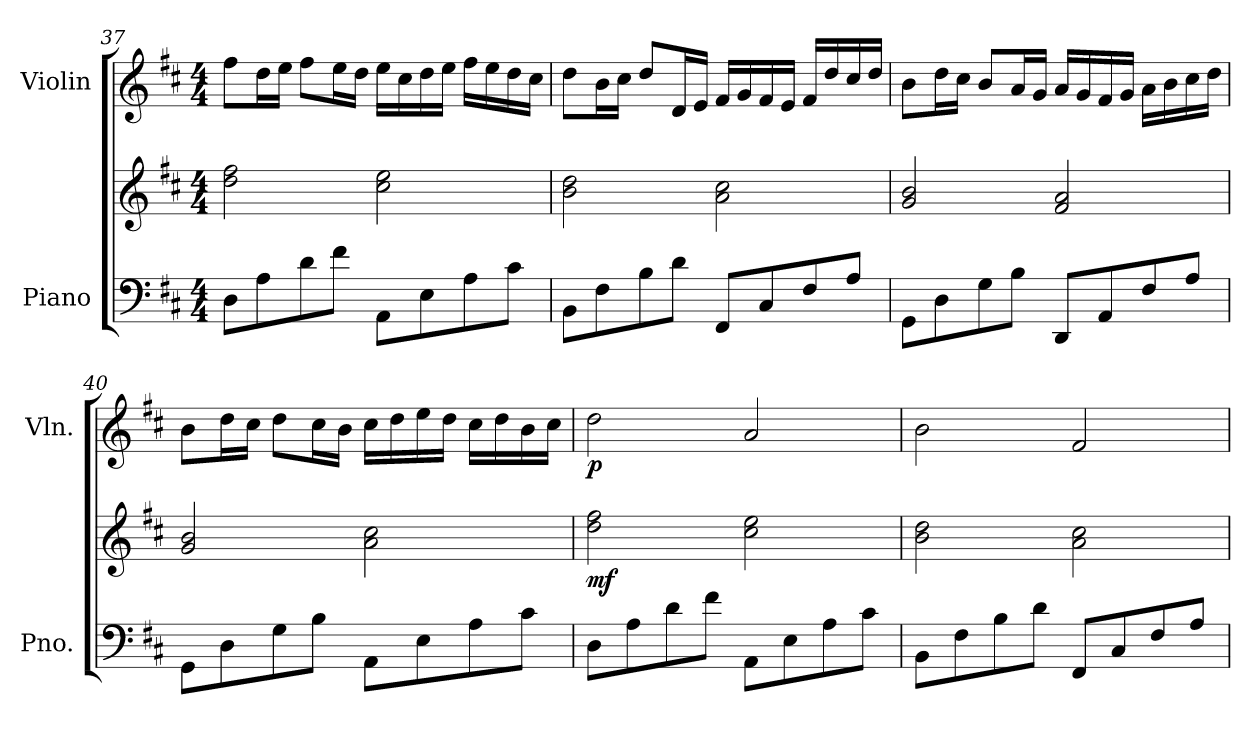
**kern	**kern	**dynam	**kern	**dynam
*part2	*part2	*part2	*part1	*part1
*staff3	*staff2	*staff2/3	*staff1	*staff1
*I"Piano	*	*	*I"Violin	*
*I'Pno.	*	*	*I'Vln.	*
*clefF4	*clefG2	*	*clefG2	*
*k[f#c#]	*k[f#c#]	*	*k[f#c#]	*
*M4/4	*M4/4	*	*M4/4	*
=37	=37	=37	=37	=37
8D\L	2dd\ 2ff#\	.	8ff#\L	.
8A\	.	.	16dd\L	.
.	.	.	16ee\JJ	.
8d\	.	.	8ff#\L	.
8f#\J	.	.	16ee\L	.
.	.	.	16dd\JJ	.
8AA\L	2cc#\ 2ee\	.	16ee\LL	.
.	.	.	16cc#\	.
8E\	.	.	16dd\	.
.	.	.	16ee\JJ	.
8A\	.	.	16ff#\LL	.
.	.	.	16ee\	.
8c#\J	.	.	16dd\	.
.	.	.	16cc#\JJ	.
!!LO:LB:g=z
=38	=38	=38	=38	=38
8BB\L	2b\ 2dd\	.	8dd\L	.
8F#\	.	.	16b\L	.
.	.	.	16cc#\JJ	.
8B\	.	.	8dd/L	.
8d\J	.	.	16d/L	.
.	.	.	16e/JJ	.
8FF#/L	2a\ 2cc#\	.	16f#/LL	.
.	.	.	16g/	.
8C#/	.	.	16f#/	.
.	.	.	16e/JJ	.
8F#/	.	.	16f#/LL	.
.	.	.	16dd/	.
8A/J	.	.	16cc#/	.
.	.	.	16dd/JJ	.
=39	=39	=39	=39	=39
8GG\L	2g/ 2b/	.	8b\L	.
8D\	.	.	16dd\L	.
.	.	.	16cc#\JJ	.
8G\	.	.	8b/L	.
8B\J	.	.	16a/L	.
.	.	.	16g/JJ	.
8DD/L	2f#/ 2a/	.	16a/LL	.
.	.	.	16g/	.
8AA/	.	.	16f#/	.
.	.	.	16g/JJ	.
8F#/	.	.	16a\LL	.
.	.	.	16b\	.
8A/J	.	.	16cc#\	.
.	.	.	16dd\JJ	.
=40	=40	=40	=40	=40
8GG\L	2g/ 2b/	.	8b\L	.
8D\	.	.	16dd\L	.
.	.	.	16cc#\JJ	.
8G\	.	.	8dd\L	.
8B\J	.	.	16cc#\L	.
.	.	.	16b\JJ	.
8AA\L	2a\ 2cc#\	.	16cc#\LL	.
.	.	.	16dd\	.
8E\	.	.	16ee\	.
.	.	.	16dd\JJ	.
8A\	.	.	16cc#\LL	.
.	.	.	16dd\	.
8c#\J	.	.	16b\	.
.	.	.	16cc#\JJ	.
!!LO:PB:g=z
=41	=41	=41	=41	=41
!	!	!LO:DY:b	!	!LO:DY:b
8D\L	2dd\ 2ff#\	mf	2dd\	p
8A\	.	.	.	.
8d\	.	.	.	.
8f#\J	.	.	.	.
8AA\L	2cc#\ 2ee\	.	2a/	.
8E\	.	.	.	.
8A\	.	.	.	.
8c#\J	.	.	.	.
=42	=42	=42	=42	=42
8BB\L	2b\ 2dd\	.	2b\	.
8F#\	.	.	.	.
8B\	.	.	.	.
8d\J	.	.	.	.
8FF#/L	2a\ 2cc#\	.	2f#/	.
8C#/	.	.	.	.
8F#/	.	.	.	.
8A/J	.	.	.	.
=	=	=	=	=
*-	*-	*-	*-	*-
